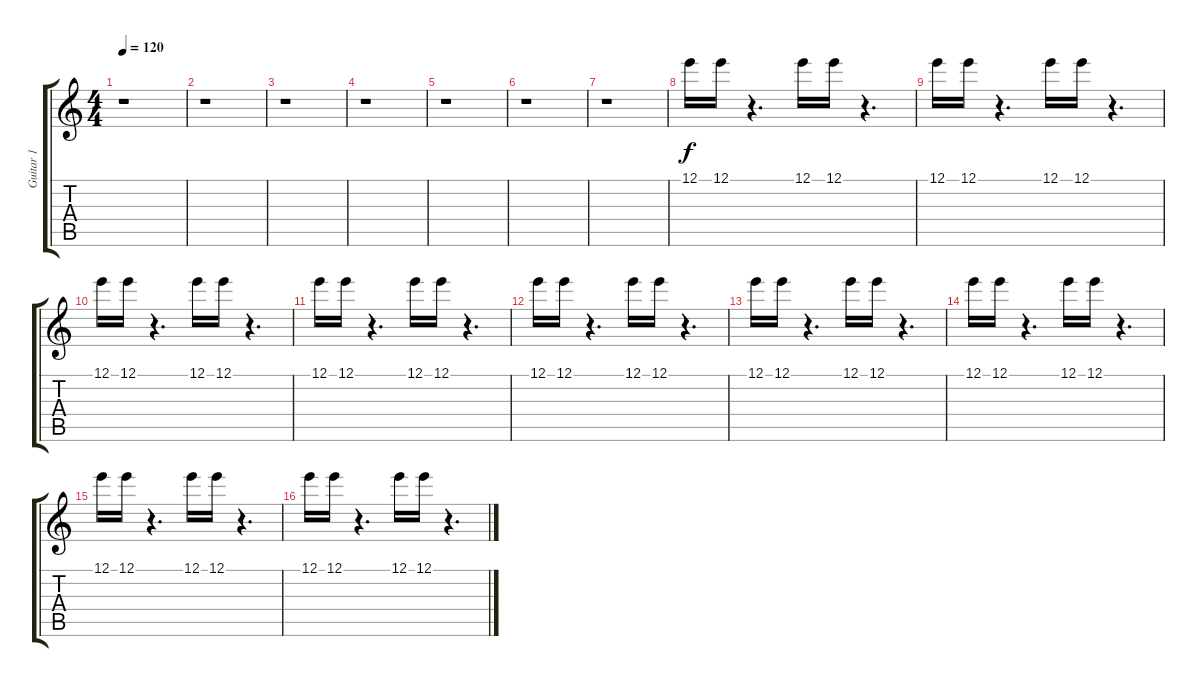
\track ("Guitar 1" "Guitar 1") {instrument acousticguitarsteel}
\staff {score tabs}
\tuning (E4 B3 G3 D3 A2 E2) {hide}
\ts (4 4)
\tempo 120
\clef g2
\ks c
r.1{dy ff} |
r.1 |
r.1 |
r.1 |
r.1 |
r.1 |
r.1 |
12.1.16{dy f} 12.1.16 r.4{d} 12.1.16 12.1.16 r.4{d} |
12.1.16 12.1.16 r.4{d} 12.1.16 12.1.16 r.4{d} |
12.1.16 12.1.16 r.4{d} 12.1.16 12.1.16 r.4{d} |
12.1.16 12.1.16 r.4{d} 12.1.16 12.1.16 r.4{d} |
12.1.16 12.1.16 r.4{d} 12.1.16 12.1.16 r.4{d} |
12.1.16 12.1.16 r.4{d} 12.1.16 12.1.16 r.4{d} |
12.1.16 12.1.16 r.4{d} 12.1.16 12.1.16 r.4{d} |
12.1.16 12.1.16 r.4{d} 12.1.16 12.1.16 r.4{d} |
12.1.16 12.1.16 r.4{d} 12.1.16 12.1.16 r.4{d}
